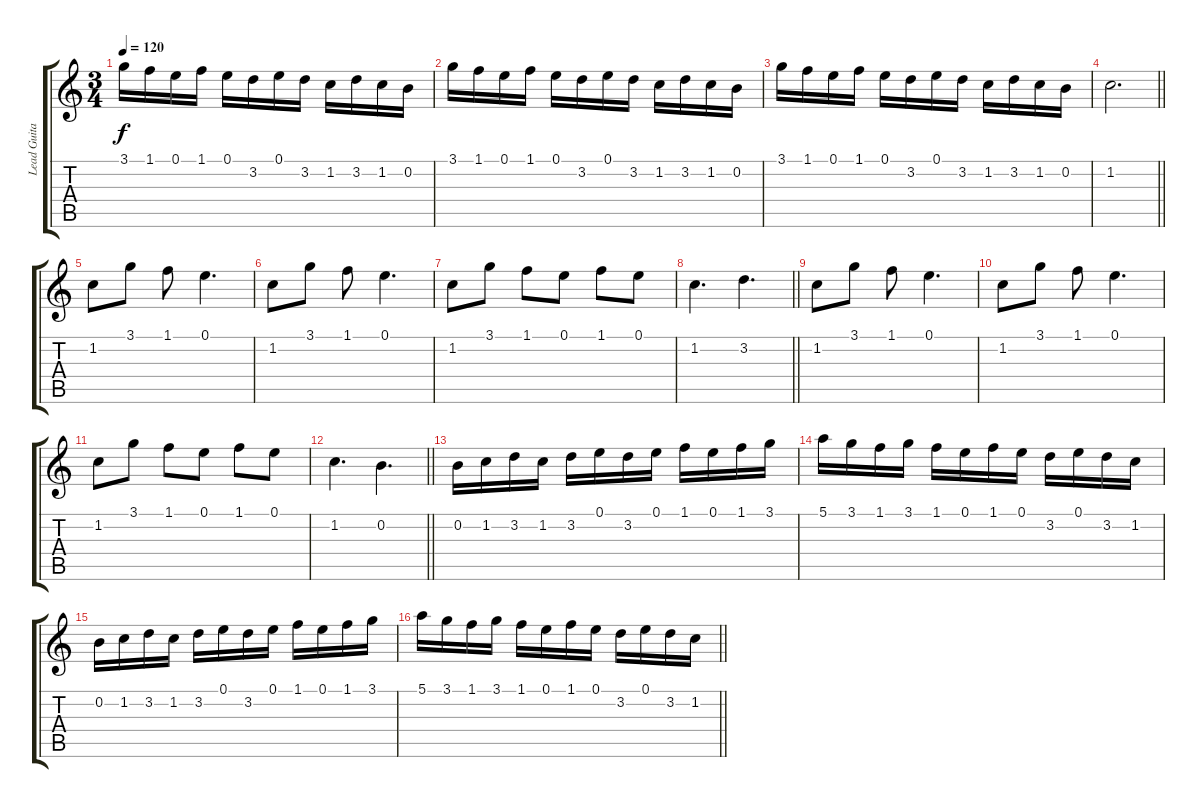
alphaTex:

\track ("Lead Guitar" "Lead Guita") {instrument distortionguitar}
\staff {score tabs}
\tuning (E4 B3 G3 D3 A2 E2) {hide}
\ts (3 4)
\tempo 120
\clef g2
\ks c
3.1.16{dy f} 1.1.16 0.1.16 1.1.16 0.1.16 3.2.16 0.1.16 3.2.16 1.2.16 3.2.16 1.2.16 0.2.16 |
3.1.16 1.1.16 0.1.16 1.1.16 0.1.16 3.2.16 0.1.16 3.2.16 1.2.16 3.2.16 1.2.16 0.2.16 |
3.1.16 1.1.16 0.1.16 1.1.16 0.1.16 3.2.16 0.1.16 3.2.16 1.2.16 3.2.16 1.2.16 0.2.16 |
\barLineRight lightlight
1.2.2{d} |
1.2.8 3.1.8 1.1.8 0.1.4{d} |
1.2.8 3.1.8 1.1.8 0.1.4{d} |
1.2.8 3.1.8 1.1.8 0.1.8 1.1.8 0.1.8 |
\barLineRight lightlight
1.2.4{d} 3.2.4{d} |
1.2.8 3.1.8 1.1.8 0.1.4{d} |
1.2.8 3.1.8 1.1.8 0.1.4{d} |
1.2.8 3.1.8 1.1.8 0.1.8 1.1.8 0.1.8 |
\barLineRight lightlight
1.2.4{d} 0.2.4{d} |
0.2.16 1.2.16 3.2.16 1.2.16 3.2.16 0.1.16 3.2.16 0.1.16 1.1.16 0.1.16 1.1.16 3.1.16 |
5.1.16 3.1.16 1.1.16 3.1.16 1.1.16 0.1.16 1.1.16 0.1.16 3.2.16 0.1.16 3.2.16 1.2.16 |
0.2.16 1.2.16 3.2.16 1.2.16 3.2.16 0.1.16 3.2.16 0.1.16 1.1.16 0.1.16 1.1.16 3.1.16 |
\barLineRight lightlight
5.1.16 3.1.16 1.1.16 3.1.16 1.1.16 0.1.16 1.1.16 0.1.16 3.2.16 0.1.16 3.2.16 1.2.16
